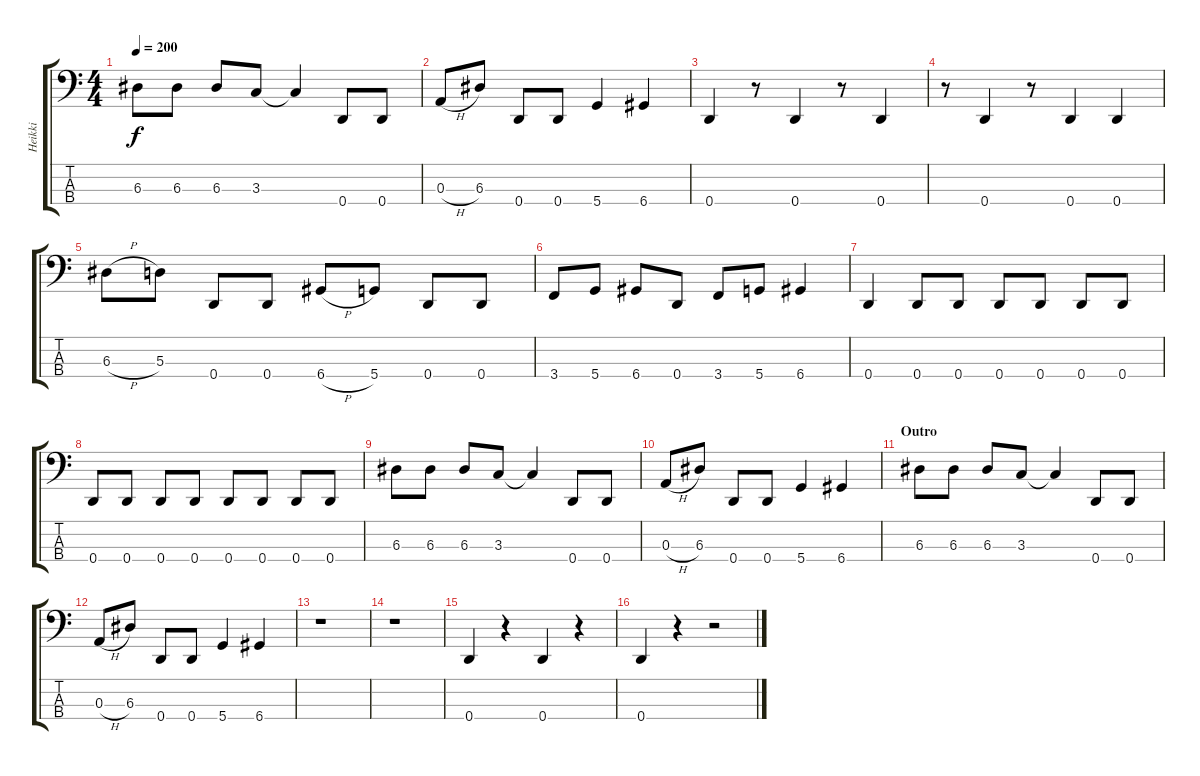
\track ("Heikki" "Heikki") {instrument electricbassfinger}
\staff {score tabs}
\tuning (G2 D2 A1 D1) {hide}
\ts (4 4)
\tempo 200
\clef f4
\ks c
6.3.8{dy f} 6.3.8 6.3.8 3.3.8 3.3{t}.4 0.4.8 0.4.8 |
0.3{h}.8 6.3.8 0.4.8 0.4.8 5.4.4 6.4.4 |
0.4.4 r.8 0.4.4 r.8 0.4.4 |
r.8 0.4.4 r.8 0.4.4 0.4.4 |
6.3{h}.8 5.3.8 0.4.8 0.4.8 6.4{h}.8 5.4.8 0.4.8 0.4.8 |
3.4.8 5.4.8 6.4.8 0.4.8 3.4.8 5.4.8 6.4.4 |
0.4.4 0.4.8 0.4.8 0.4.8 0.4.8 0.4.8 0.4.8 |
0.4.8 0.4.8 0.4.8 0.4.8 0.4.8 0.4.8 0.4.8 0.4.8 |
6.3.8 6.3.8 6.3.8 3.3.8 3.3{t}.4 0.4.8 0.4.8 |
0.3{h}.8 6.3.8 0.4.8 0.4.8 5.4.4 6.4.4 |
\section ("" "Outro")
6.3.8 6.3.8 6.3.8 3.3.8 3.3{t}.4 0.4.8 0.4.8 |
0.3{h}.8 6.3.8 0.4.8 0.4.8 5.4.4 6.4.4 |
r.1 |
r.1 |
0.4.4 r.4 0.4.4 r.4 |
0.4.4 r.4 r.2
